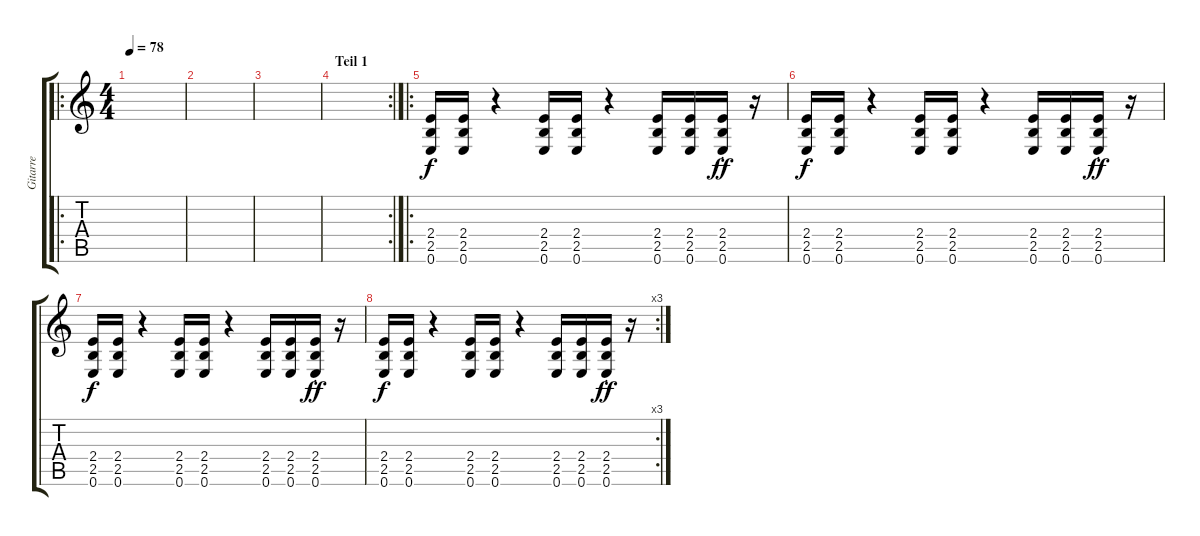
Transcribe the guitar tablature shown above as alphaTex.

\track ("Gitarre" "Gitarre") {instrument distortionguitar}
\staff {score tabs}
\tuning (E4 B3 G3 D3 A2 E2) {hide}
\ro
\ts (4 4)
\tempo 78
\clef g2
\ks c
|
|
|
\rc 2
\section ("" "Teil 1")
|
\ro
(2.4 2.5 0.6).16 (2.4 2.5 0.6).16 r.4 (2.4 2.5 0.6).16 (2.4 2.5 0.6).16 r.4 (2.4 2.5 0.6).16 (2.4 2.5 0.6).16 (2.4{st} 2.5{st} 0.6{st}).16{dy ff} r.16 |
(2.4 2.5 0.6).16{dy f} (2.4 2.5 0.6).16 r.4 (2.4 2.5 0.6).16 (2.4 2.5 0.6).16 r.4 (2.4 2.5 0.6).16 (2.4 2.5 0.6).16 (2.4{st} 2.5{st} 0.6{st}).16{dy ff} r.16 |
(2.4 2.5 0.6).16{dy f} (2.4 2.5 0.6).16 r.4 (2.4 2.5 0.6).16 (2.4 2.5 0.6).16 r.4 (2.4 2.5 0.6).16 (2.4 2.5 0.6).16 (2.4{st} 2.5{st} 0.6{st}).16{dy ff} r.16 |
\rc 3
(2.4 2.5 0.6).16{dy f} (2.4 2.5 0.6).16 r.4 (2.4 2.5 0.6).16 (2.4 2.5 0.6).16 r.4 (2.4 2.5 0.6).16 (2.4 2.5 0.6).16 (2.4{st} 2.5{st} 0.6{st}).16{dy ff} r.16
